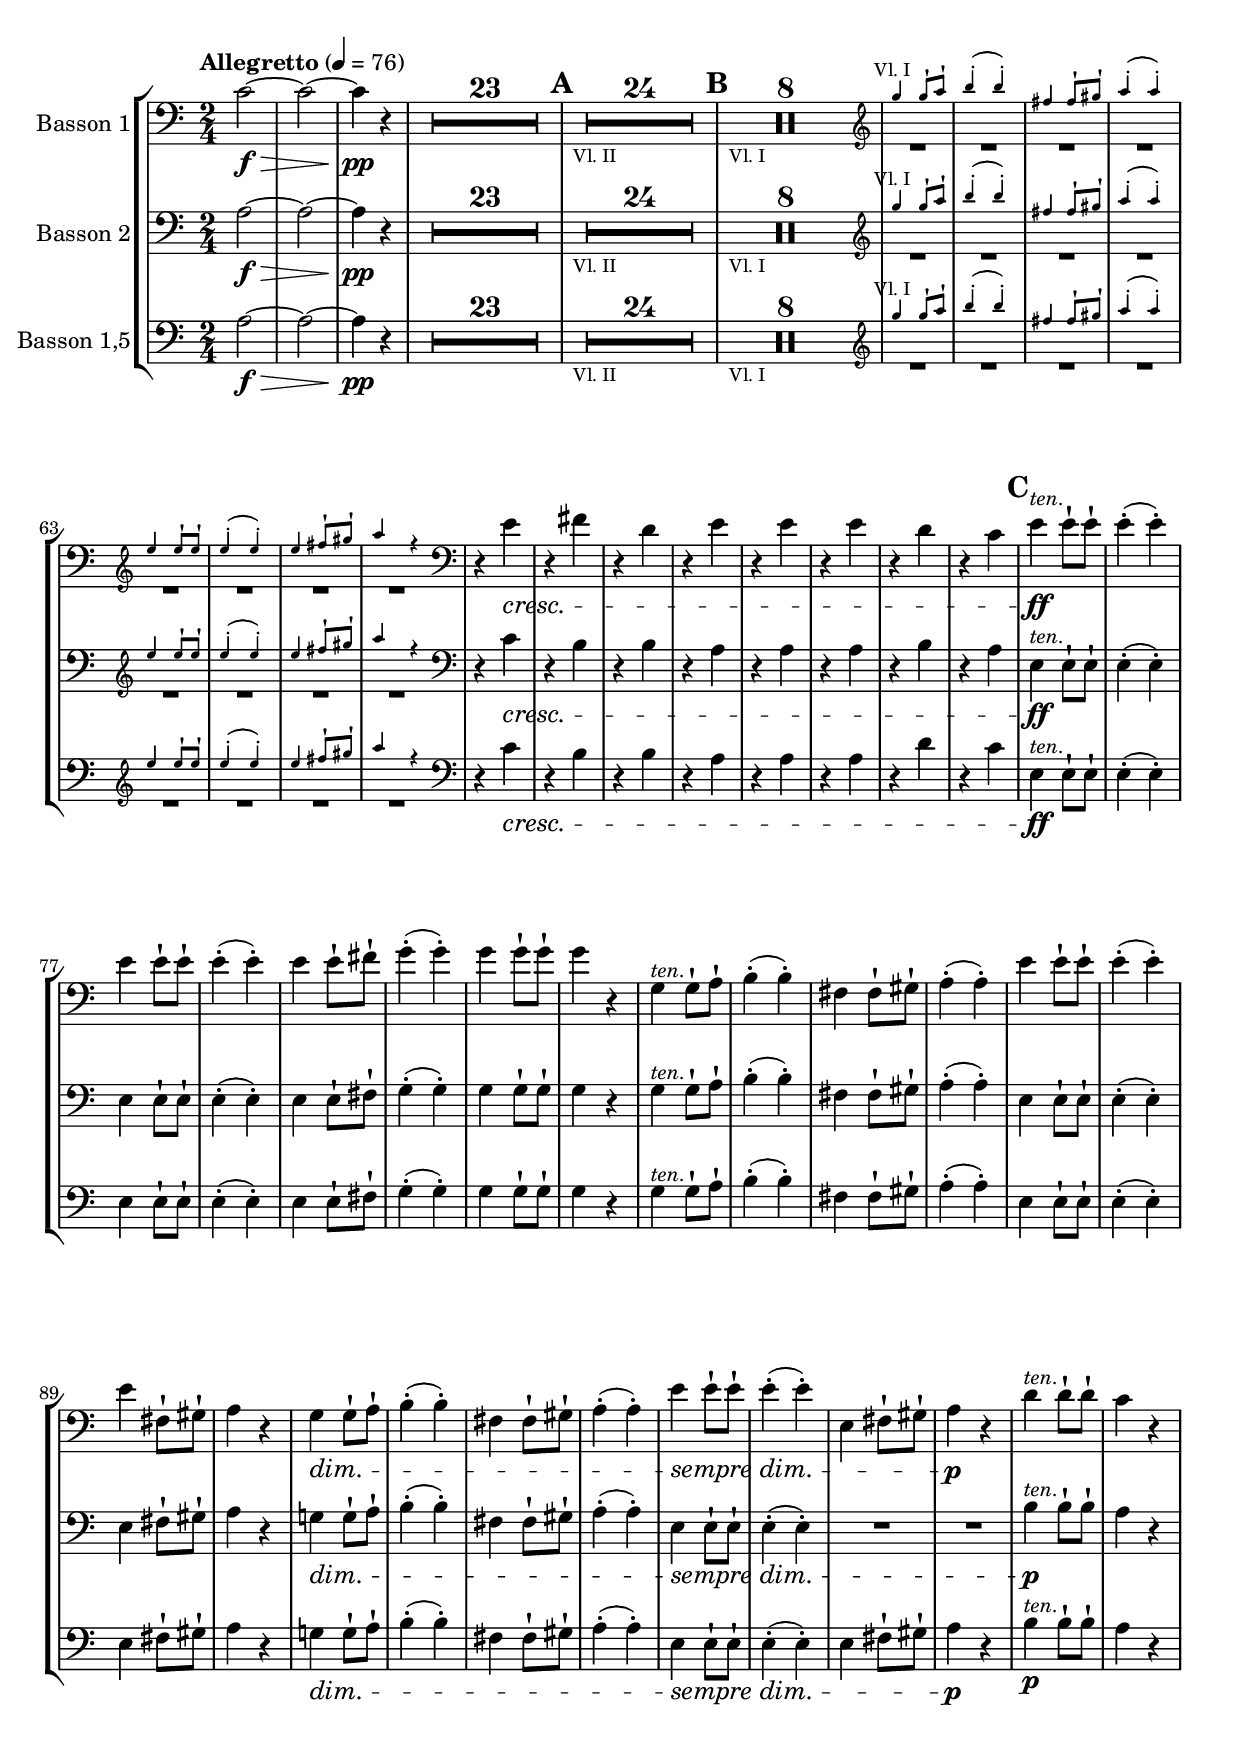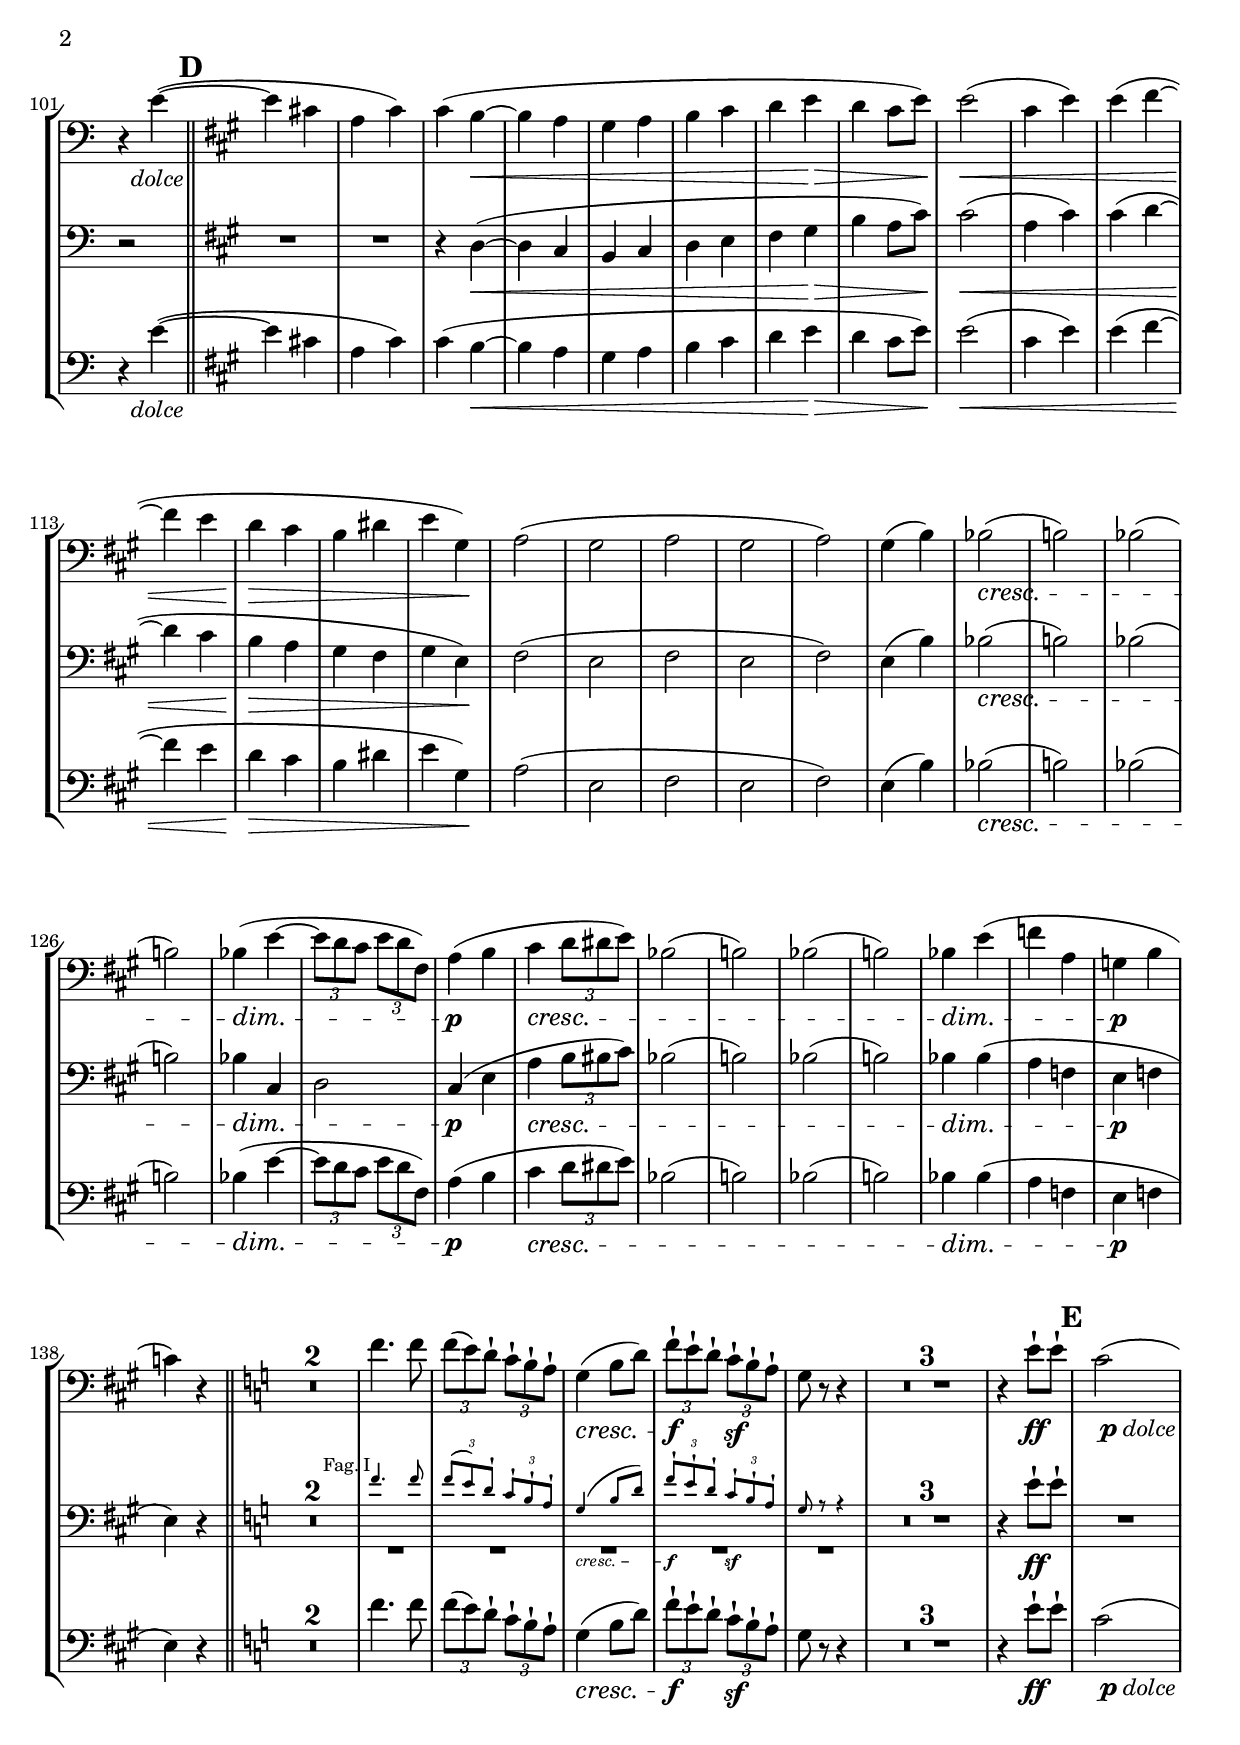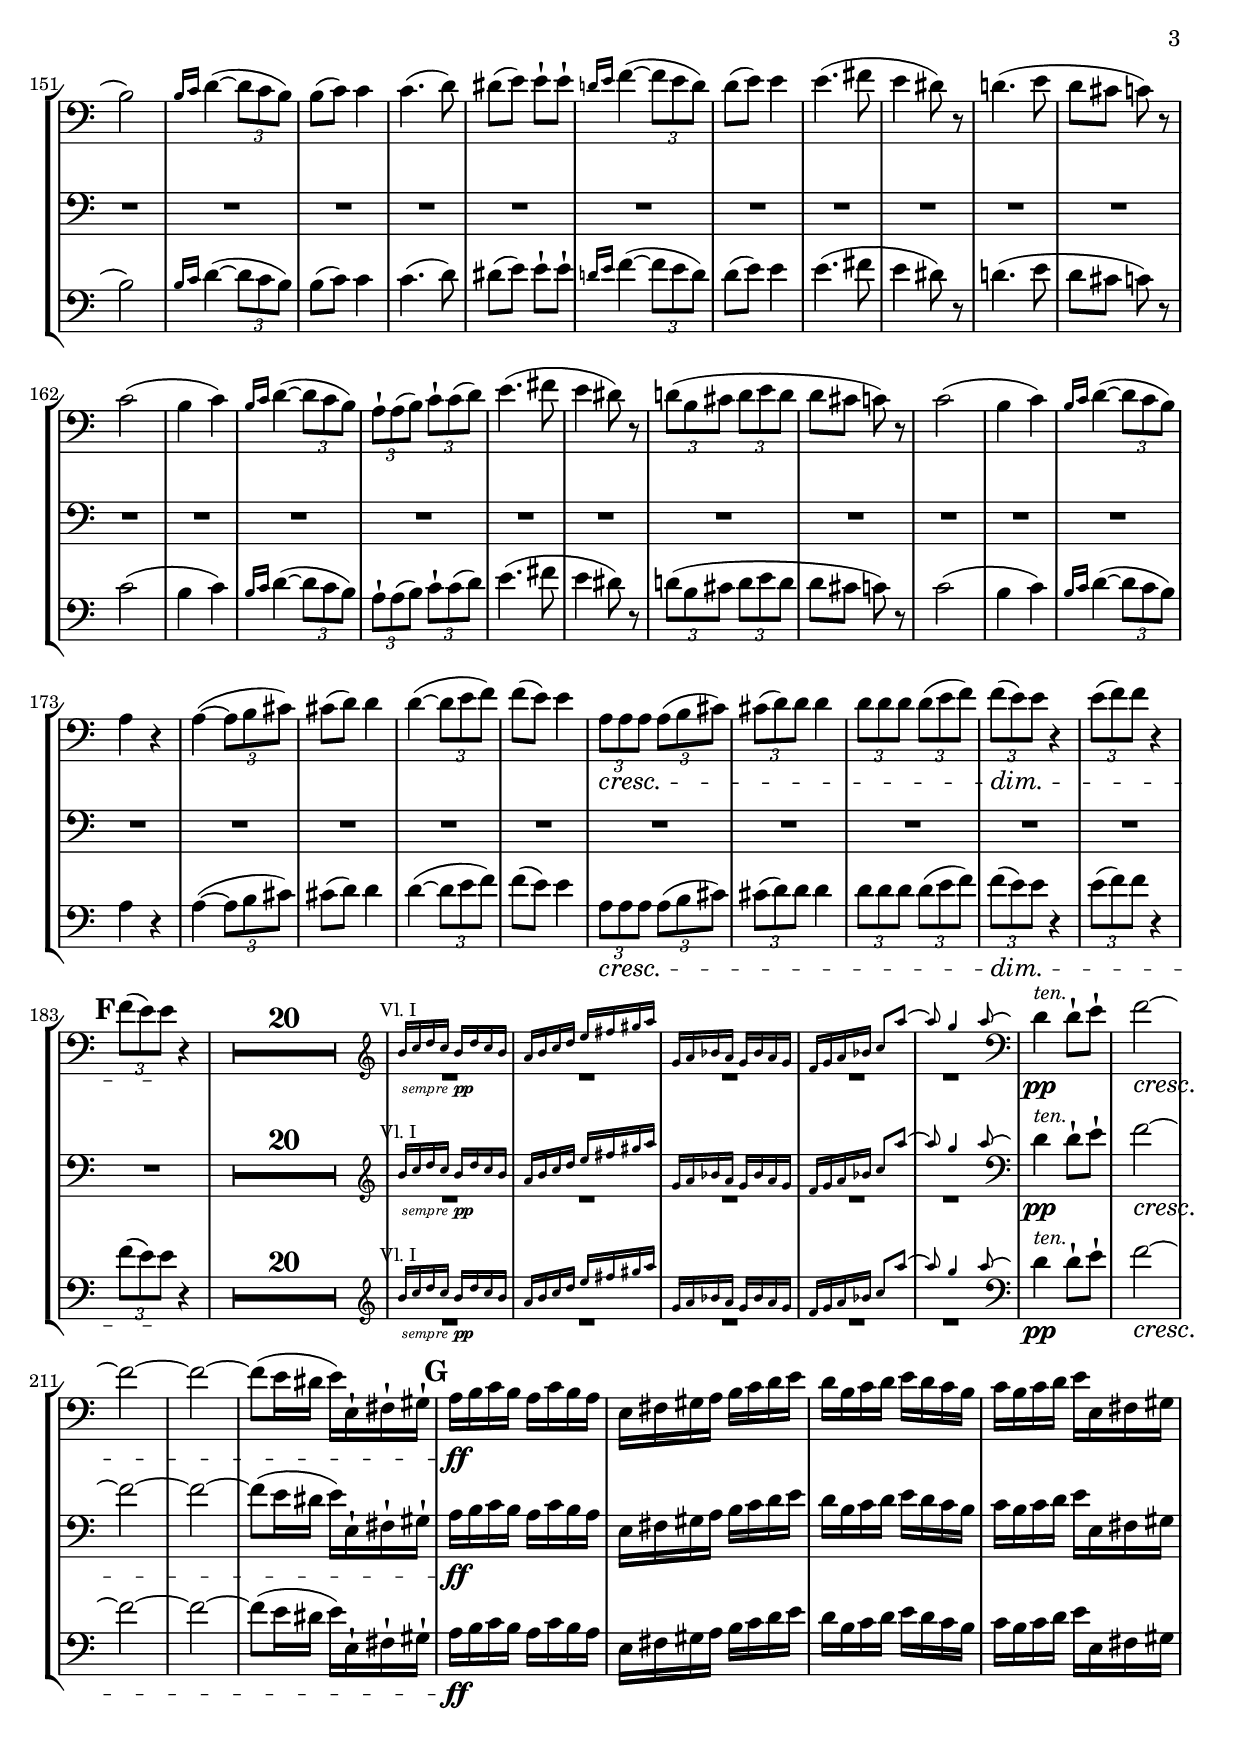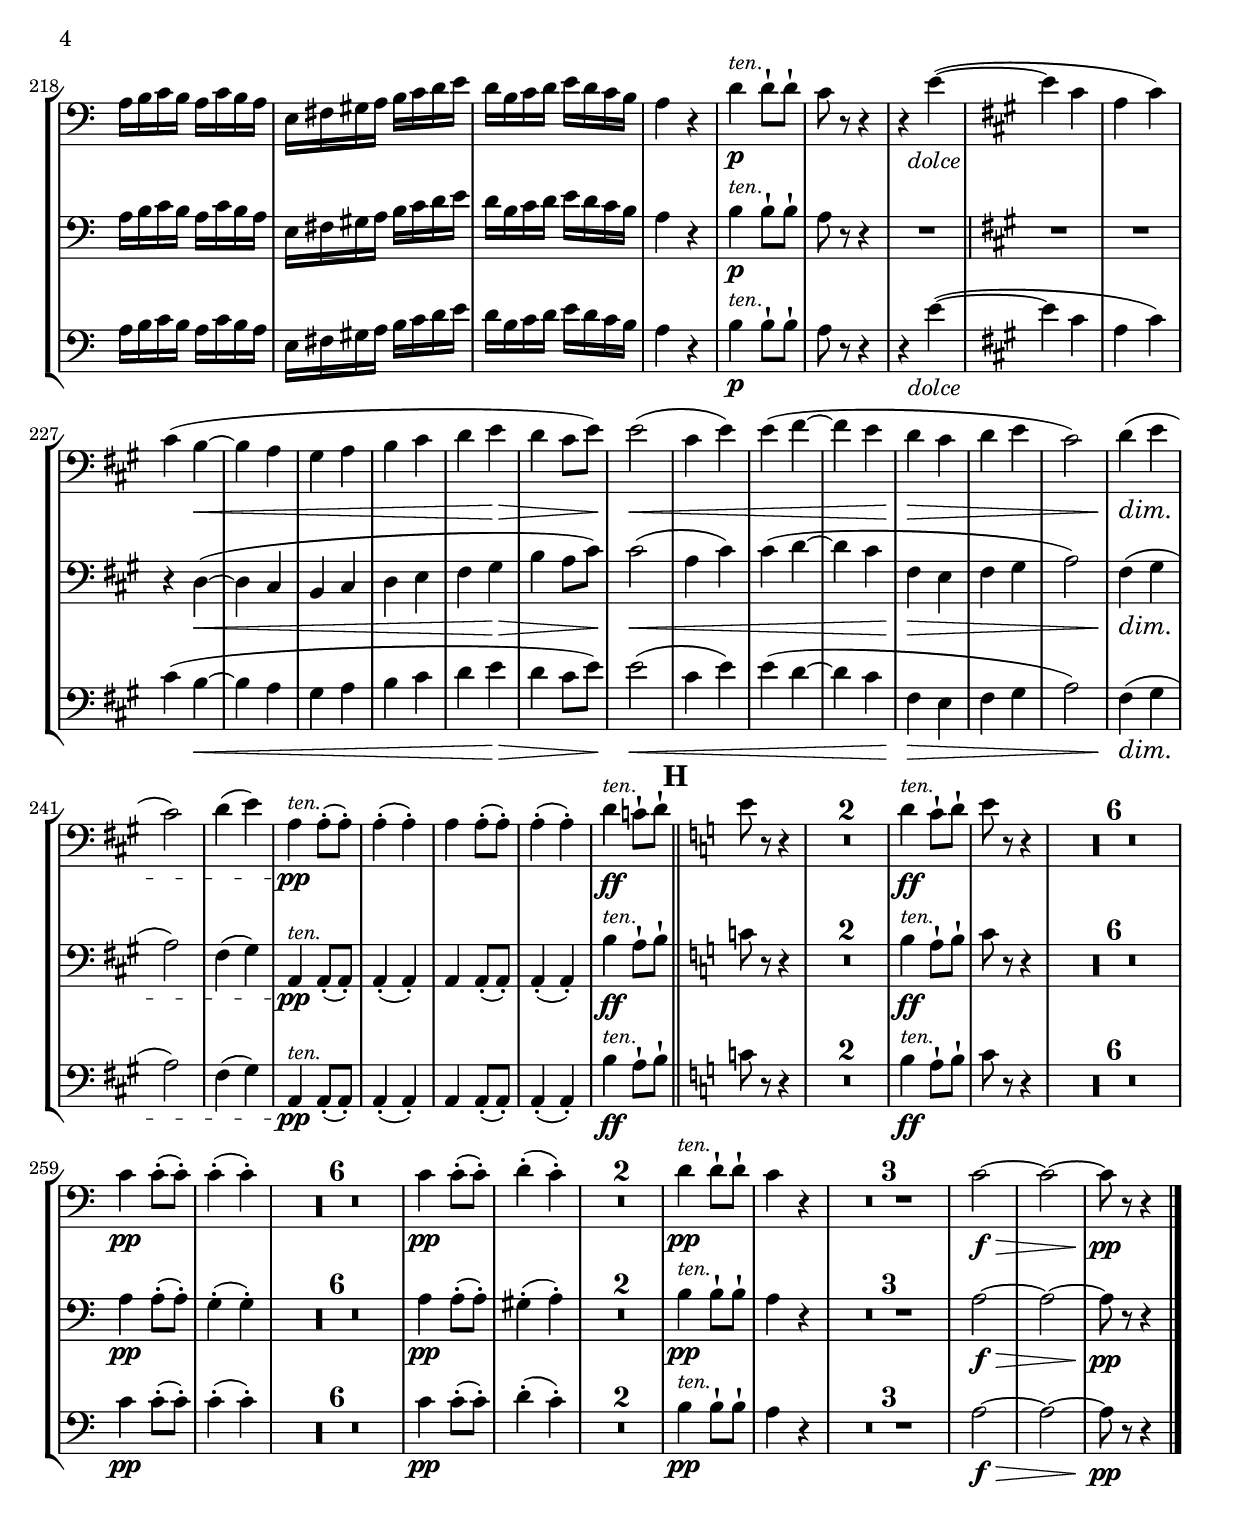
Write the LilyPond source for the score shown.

\version "2.24.4"

\include "../../definitions.ly"
\version "2.24.4"

\include "../../definitions.ly"
\version "2.24.4"

\include "../../definitions.ly"

\addQuote "M2Vl1" {
	\relative c''' {
		R2*3 |
		R2*23 |
		R2*24 |
		R2*8 |
		g4 g8-! a8-! |
		b4(-. b4-.) |
		fis4 fis8-! gis-! |
		a4(-. a4-.) |
		e4 e8-! e8-! |
		e4(-. e4-.) |
		e4 fis8-! gis8-! |
		a4 r4 |
		R2*137 |
		b,16 \semprepp c d c b d c b |
		a b c d e fis gis a |
		g, a bes a g bes a g |
		f g a bes c8 a'8~ |
		a8 g4 \tweak control-points #'((4.2 . 3.5) (5 . 4) (5.5 . 4) (6 . 3.5)) ( <> ) a8  |
	}
}


voicebeethovenHxmouvementCxbassonBxmd = \absolute {
	\include "../../parametres.ly"
	\clef bass \time 2/4 \key a \minor \tempo "Allegretto" 4=76
	c'2~ \f\> |
	c'2~ |
	c'4\pp r4 |
	R2*23 |
	\mark\default
	<>_\markup{\center-align \tiny "Vl. II"} R2*24 |
	\mark\default
	<>_\markup{\center-align \tiny "Vl. I"} R2*8 |
	\cueDuringWithClef #"M2Vl1" #UP "treble" {<>^\markup {\center-align \tiny "Vl. I"} R2*8} |
	r4 e'4 \cresc |
	r4 fis'4 |
	r4 d'4 |
	r4 e'4 |
	r4 e'4 |
	r4 e'4 |
	r4 d'4 |
	r4 c'4 |
	\mark\default
	e'4\tenutotext \ff e'8-! e'8-! |
	e'4-.( e'4-.) |
	e'4 e'8-! e'8-! |
	e'4-.( e'4-.) |
	e'4 e'8-! fis'8-! |
	g'4-.( g'4-.) |
	g'4 g'8-! g'8-! |
	g'4 r4 |
	g4\tenutotext g8-! a8-! |
	b4-.( b4-.) |
	fis4 fis8-! gis8-! |
	a4-.( a4-.) |
	e'4 e'8-! e'8-! |
	e'4-.( e'4-.) |
	e'4 fis8-! gis8-! |
	a4 r4 |
	g4 \dim g8-! a8-! |
	b4-.( b4-.) |
	fis4 fis8-! gis8-! |
	a4-.( a4-.) |
	e'4 \sempredim e'8-! e'8-! |
	e'4-.( e'4-.) |
	e4 fis8-! gis8-! |
	a4 \p r4 |
	d'4\tenutotext d'8-! d'8-! |
	c'4 r4 |
	r4 e'4(~ \dolce \section |
	\mark\default \barNumberCheck 102
	\key a \major e'4 cis'!4 |
	a4 cis'4) |
	cis'4( b4~ \< |
	b4 a4 |
	gis4 a4 |
	b4 cis'4 |
	d'4 e'4 \> |
	d'4 cis'8 e'8) |
	e'2( \< |
	cis'4 e'4) |
	e'4( fis'4~ |
	fis'4 e'4 |
	d'4 \> cis'4 |
	b4 dis'4 |
	e'4 gis4) \! |
	a2( |
	gis2 |
	a2 |
	gis2 |
	a2) |
	gis4( b4) |
	bes2( \cresc |
	b2) |
	bes2( |
	b2) |
	bes4( \dim e'4~ |
	\tuplet 3/2 {e'8 d'8 cis'8} \tuplet 3/2 {e'8 d'8 fis8}) |
	a4( \p b4 |
	cis'4 \cresc \tuplet 3/2 {d'8 dis'8 e'8}) |
	bes2( |
	b2) |
	bes2( |
	b2) |
	bes4 \dim e'4( |
	f'4 a4 |
	g4 \p b4 |
	c'4) r4 \section |
	\key a \minor
	R2*2 |
	f'4. f'8 |
	\tuplet 3/2 {f'8( e'8) d'8-!} \tuplet 3/2 {c'8-! b8-! a8-!} |
	g4( \cresc b8 d'8) |
	\tuplet 3/2 {f'8-! \f e'8-! d'8-!} \tuplet 3/2 {c'8-! \sf b8-! a8-!} |
	g8 r8 r4 |
	R2*3 |
	r4 e'8-! \ff e'8-! |
	\mark\default \barNumberCheck 150
	c'2( \pdolce |
	b2) |
	\grace{b16 c'16} d'4(~ \tuplet 3/2 {d'8 c'8 b8}) |
	b8( c'8) c'4 |
	c'4.( d'8) |
	dis'8( e'8) e'8-! e'8-! |
	\grace{d'16 e'16} f'4(~ \tuplet 3/2 {f'8 e'8 d'8}) |
	d'8( e'8) e'4 |
	e'4.( fis'8 |
	e'4 dis'8) r8 |
	d'4.( e'8 |
	d'8 cis'8 c'8) r8 |
	c'2( |
	b4 c'4) |
	\grace{b16 c'} d'4(~ \tuplet 3/2 {d'8 c'8 b8}) |
	\tuplet 3/2 {a8-! a8( b8)} \tuplet 3/2 {c'8-! c'8( d'8)} |
	e'4.( fis'8 |
	e'4 dis'8) r8 |
	% TODO: clarifier ce que Christophe veut
	\tuplet 3/2 {d'8( b8 cis'8} \tuplet 3/2 {d'8 e'8 d'8} |
	d'8 cis'8 c'8) r8 |
	c'2( |
	b4 c'4) |
	\grace{b16 c'} d'4(~ \tuplet 3/2 {d'8 c'8 b8}) |
	a4 r4 |
	a4(~ \tuplet 3/2 {a8 b8 cis'8}) |
	cis'8( d'8) d'4 |
	d'4(~ \tuplet 3/2 {d'8 e'8 f'8}) |
	f'8( e'8) e'4 |
	\tuplet 3/2 {a8 \cresc a8 a8} \tuplet 3/2 {a8( b8 cis'8)} |
	\tuplet 3/2 {cis'8( d'8) d'8} d'4 |
	\tuplet 3/2 {d'8 d'8 d'8} \tuplet 3/2 {d'8( e'8 f'8)} |
	\tuplet 3/2 {f'8( \dim e'8 ) e'8} r4 |
	\tuplet 3/2 {e'8( f'8) f'8} r4 |
	\mark\default \barNumberCheck 183
	\tuplet 3/2 {f'8( e'8) e'8 \!} r4 |
	R2*20 |
	\cueDuringWithClef #"M2Vl1" #UP "treble" {<>^\markup {\center-align \tiny "Vl. I"} R2*5} |
	d'4\tenutotext \pp d'8-! e'8-! |
	f'2~ \cresc |
	f'2~ |
	f'2~ |
	f'8( e'16 dis'16 e'16) e16-! fis16-! gis16-! |
	\mark\default \barNumberCheck 214
	a16 \ff b16 c'16 b16 a16 c'16 b16 a16 |
	e16 fis16 gis16 a16 b16 c'16 d'16 e'16 |
	d'16 b16 c'16 d'16 e'16 d'16 c'16 b16 |
	c'16 b16 c'16 d'16 e'16 e16 fis16 gis16 |
	a16 b16 c'16 b16 a16 c'16 b16 a16 |
	e16 fis16 gis16 a16 b16 c'16 d'16 e'16 |
	d'16 b16 c'16 d'16 e'16 d'16 c'16 b16 |
	a4 r4 |
	d'4\tenutotext \p d'8-! d'8-! |
	c'8 r8 r4 |
	r4 e'4(~ \dolce |
	\key a \major
	e'4 cis'4 |
	a4 cis'4 ) |
	cis'4( b4~ \< |
	b4 a4 |
	gis4 a4 |
	b4 cis'4 |
	d'4 e'4 \> |
	d'4 cis'8 e'8) |
	e'2( \< |
	cis'4 e'4) |
	e'4( fis'4~ |
	fis'4 e'4 |
	d'4 \> cis'4 |
	d'4 e'4 |
	cis'2) |
	d'4( \dim e'4 |
	cis'2) |
	d'4( e'4) |
	a4\tenutotext \pp a8-.( a8-.) |
	a4-.( a4-.) |
	a4 a8-.( a8-.) |
	a4-.( a4-.) |
	d'4\tenutotext \ff c'8-! d'8-! \section |
	\mark\default \barNumberCheck 248
	\key a \minor e'8 r8 r4 |
	R2*2 |
	d'4\tenutotext \ff c'8-! d'8-! |
	e'8 r8 r4 |
	R2*6 |
	c'4 \pp c'8-.( c'8-.) |
	c'4-.( c'4-.) |
	R2*6 |
	c'4 \pp c'8-.( c'8-.) |
	d'4-.( c'4-.) |
	R2*2 |
	d'4\tenutotext \pp d'8-! d'8-! |
	c'4 r4 |
	R2*3 |
	c'2~ \f\> |
	c'2~ |
	c'8 \pp r8 r4 \fine |
}

\version "2.24.4"

\include "../../definitions.ly"
\version "2.24.4"

\include "../../definitions.ly"

\addQuote "M2Vl1" {
	\relative c''' {
		R2*3 |
		R2*23 |
		R2*24 |
		R2*8 |
		g4 g8-! a8-! |
		b4(-. b4-.) |
		fis4 fis8-! gis-! |
		a4(-. a4-.) |
		e4 e8-! e8-! |
		e4(-. e4-.) |
		e4 fis8-! gis8-! |
		a4 r4 |
		R2*137 |
		b,16 \semprepp c d c b d c b |
		a b c d e fis gis a |
		g, a bes a g bes a g |
		f g a bes c8 a'8~ |
		a8 g4 \tweak control-points #'((4.2 . 3.5) (5 . 4) (5.5 . 4) (6 . 3.5)) ( <> ) a8  |
	}
}

\version "2.24.4"

\include "../../definitions.ly"
\version "2.24.4"

\include "../../definitions.ly"

\addQuote "M2Vl1" {
	\relative c''' {
		R2*3 |
		R2*23 |
		R2*24 |
		R2*8 |
		g4 g8-! a8-! |
		b4(-. b4-.) |
		fis4 fis8-! gis-! |
		a4(-. a4-.) |
		e4 e8-! e8-! |
		e4(-. e4-.) |
		e4 fis8-! gis8-! |
		a4 r4 |
		R2*137 |
		b,16 \semprepp c d c b d c b |
		a b c d e fis gis a |
		g, a bes a g bes a g |
		f g a bes c8 a'8~ |
		a8 g4 \tweak control-points #'((4.2 . 3.5) (5 . 4) (5.5 . 4) (6 . 3.5)) ( <> ) a8  |
	}
}


voicebeethovenHxmouvementCxbassonBxmd = \absolute {
	\include "../../parametres.ly"
	\clef bass \time 2/4 \key a \minor \tempo "Allegretto" 4=76
	c'2~ \f\> |
	c'2~ |
	c'4\pp r4 |
	R2*23 |
	\mark\default
	<>_\markup{\center-align \tiny "Vl. II"} R2*24 |
	\mark\default
	<>_\markup{\center-align \tiny "Vl. I"} R2*8 |
	\cueDuringWithClef #"M2Vl1" #UP "treble" {<>^\markup {\center-align \tiny "Vl. I"} R2*8} |
	r4 e'4 \cresc |
	r4 fis'4 |
	r4 d'4 |
	r4 e'4 |
	r4 e'4 |
	r4 e'4 |
	r4 d'4 |
	r4 c'4 |
	\mark\default
	e'4\tenutotext \ff e'8-! e'8-! |
	e'4-.( e'4-.) |
	e'4 e'8-! e'8-! |
	e'4-.( e'4-.) |
	e'4 e'8-! fis'8-! |
	g'4-.( g'4-.) |
	g'4 g'8-! g'8-! |
	g'4 r4 |
	g4\tenutotext g8-! a8-! |
	b4-.( b4-.) |
	fis4 fis8-! gis8-! |
	a4-.( a4-.) |
	e'4 e'8-! e'8-! |
	e'4-.( e'4-.) |
	e'4 fis8-! gis8-! |
	a4 r4 |
	g4 \dim g8-! a8-! |
	b4-.( b4-.) |
	fis4 fis8-! gis8-! |
	a4-.( a4-.) |
	e'4 \sempredim e'8-! e'8-! |
	e'4-.( e'4-.) |
	e4 fis8-! gis8-! |
	a4 \p r4 |
	d'4\tenutotext d'8-! d'8-! |
	c'4 r4 |
	r4 e'4(~ \dolce \section |
	\mark\default \barNumberCheck 102
	\key a \major e'4 cis'!4 |
	a4 cis'4) |
	cis'4( b4~ \< |
	b4 a4 |
	gis4 a4 |
	b4 cis'4 |
	d'4 e'4 \> |
	d'4 cis'8 e'8) |
	e'2( \< |
	cis'4 e'4) |
	e'4( fis'4~ |
	fis'4 e'4 |
	d'4 \> cis'4 |
	b4 dis'4 |
	e'4 gis4) \! |
	a2( |
	gis2 |
	a2 |
	gis2 |
	a2) |
	gis4( b4) |
	bes2( \cresc |
	b2) |
	bes2( |
	b2) |
	bes4( \dim e'4~ |
	\tuplet 3/2 {e'8 d'8 cis'8} \tuplet 3/2 {e'8 d'8 fis8}) |
	a4( \p b4 |
	cis'4 \cresc \tuplet 3/2 {d'8 dis'8 e'8}) |
	bes2( |
	b2) |
	bes2( |
	b2) |
	bes4 \dim e'4( |
	f'4 a4 |
	g4 \p b4 |
	c'4) r4 \section |
	\key a \minor
	R2*2 |
	f'4. f'8 |
	\tuplet 3/2 {f'8( e'8) d'8-!} \tuplet 3/2 {c'8-! b8-! a8-!} |
	g4( \cresc b8 d'8) |
	\tuplet 3/2 {f'8-! \f e'8-! d'8-!} \tuplet 3/2 {c'8-! \sf b8-! a8-!} |
	g8 r8 r4 |
	R2*3 |
	r4 e'8-! \ff e'8-! |
	\mark\default \barNumberCheck 150
	c'2( \pdolce |
	b2) |
	\grace{b16 c'16} d'4(~ \tuplet 3/2 {d'8 c'8 b8}) |
	b8( c'8) c'4 |
	c'4.( d'8) |
	dis'8( e'8) e'8-! e'8-! |
	\grace{d'16 e'16} f'4(~ \tuplet 3/2 {f'8 e'8 d'8}) |
	d'8( e'8) e'4 |
	e'4.( fis'8 |
	e'4 dis'8) r8 |
	d'4.( e'8 |
	d'8 cis'8 c'8) r8 |
	c'2( |
	b4 c'4) |
	\grace{b16 c'} d'4(~ \tuplet 3/2 {d'8 c'8 b8}) |
	\tuplet 3/2 {a8-! a8( b8)} \tuplet 3/2 {c'8-! c'8( d'8)} |
	e'4.( fis'8 |
	e'4 dis'8) r8 |
	% TODO: clarifier ce que Christophe veut
	\tuplet 3/2 {d'8( b8 cis'8} \tuplet 3/2 {d'8 e'8 d'8} |
	d'8 cis'8 c'8) r8 |
	c'2( |
	b4 c'4) |
	\grace{b16 c'} d'4(~ \tuplet 3/2 {d'8 c'8 b8}) |
	a4 r4 |
	a4(~ \tuplet 3/2 {a8 b8 cis'8}) |
	cis'8( d'8) d'4 |
	d'4(~ \tuplet 3/2 {d'8 e'8 f'8}) |
	f'8( e'8) e'4 |
	\tuplet 3/2 {a8 \cresc a8 a8} \tuplet 3/2 {a8( b8 cis'8)} |
	\tuplet 3/2 {cis'8( d'8) d'8} d'4 |
	\tuplet 3/2 {d'8 d'8 d'8} \tuplet 3/2 {d'8( e'8 f'8)} |
	\tuplet 3/2 {f'8( \dim e'8 ) e'8} r4 |
	\tuplet 3/2 {e'8( f'8) f'8} r4 |
	\mark\default \barNumberCheck 183
	\tuplet 3/2 {f'8( e'8) e'8 \!} r4 |
	R2*20 |
	\cueDuringWithClef #"M2Vl1" #UP "treble" {<>^\markup {\center-align \tiny "Vl. I"} R2*5} |
	d'4\tenutotext \pp d'8-! e'8-! |
	f'2~ \cresc |
	f'2~ |
	f'2~ |
	f'8( e'16 dis'16 e'16) e16-! fis16-! gis16-! |
	\mark\default \barNumberCheck 214
	a16 \ff b16 c'16 b16 a16 c'16 b16 a16 |
	e16 fis16 gis16 a16 b16 c'16 d'16 e'16 |
	d'16 b16 c'16 d'16 e'16 d'16 c'16 b16 |
	c'16 b16 c'16 d'16 e'16 e16 fis16 gis16 |
	a16 b16 c'16 b16 a16 c'16 b16 a16 |
	e16 fis16 gis16 a16 b16 c'16 d'16 e'16 |
	d'16 b16 c'16 d'16 e'16 d'16 c'16 b16 |
	a4 r4 |
	d'4\tenutotext \p d'8-! d'8-! |
	c'8 r8 r4 |
	r4 e'4(~ \dolce |
	\key a \major
	e'4 cis'4 |
	a4 cis'4 ) |
	cis'4( b4~ \< |
	b4 a4 |
	gis4 a4 |
	b4 cis'4 |
	d'4 e'4 \> |
	d'4 cis'8 e'8) |
	e'2( \< |
	cis'4 e'4) |
	e'4( fis'4~ |
	fis'4 e'4 |
	d'4 \> cis'4 |
	d'4 e'4 |
	cis'2) |
	d'4( \dim e'4 |
	cis'2) |
	d'4( e'4) |
	a4\tenutotext \pp a8-.( a8-.) |
	a4-.( a4-.) |
	a4 a8-.( a8-.) |
	a4-.( a4-.) |
	d'4\tenutotext \ff c'8-! d'8-! \section |
	\mark\default \barNumberCheck 248
	\key a \minor e'8 r8 r4 |
	R2*2 |
	d'4\tenutotext \ff c'8-! d'8-! |
	e'8 r8 r4 |
	R2*6 |
	c'4 \pp c'8-.( c'8-.) |
	c'4-.( c'4-.) |
	R2*6 |
	c'4 \pp c'8-.( c'8-.) |
	d'4-.( c'4-.) |
	R2*2 |
	d'4\tenutotext \pp d'8-! d'8-! |
	c'4 r4 |
	R2*3 |
	c'2~ \f\> |
	c'2~ |
	c'8 \pp r8 r4 \fine |
}


\addQuote "M2Basson1" {\voicebeethovenHxmouvementCxbassonBxmd}

voicebeethovenHxmouvementCxbassonCxmd = \absolute {
	\include "../../parametres.ly"
	\clef bass \time 2/4 \key a \minor \tempo "Allegretto" 4=76
	a2~ \f\> |
	a2~ |
	a4 \pp r4 |
	R2*23 |
	\mark\default
	<>_\markup{\center-align \tiny "Vl. II"} R2*24 |
	\mark\default
	<>_\markup{\center-align \tiny "Vl. I"} R2*8 |
	\cueDuringWithClef #"M2Vl1" #UP "treble" {<>^\markup {\center-align \tiny "Vl. I"} R2*8} |
	r4 c'4 \cresc |
	r4 b4 |
	r4 b4 |
	r4 a4 |
	r4 a4 |
	r4 a4 |
	r4 b4 |
	r4 a4 |
	\mark\default \barNumberCheck 75
	e4\tenutotext \ff e8-! e8-! |
	e4-.( e4-.) |
	e4 e8-! e8-! |
	e4-.( e4-.) |
	e4 e8-! fis8-! |
	g4-.( g4-.) |
	g4 g8-! g8-! |
	g4 r4 |
	g4\tenutotext g8-! a8-! |
	b4-.( b4-.) |
	fis4 fis8-! gis8-! |
	a4-.( a4-.) |
	e4 e8-! e8-! |
	e4-.( e4-.) |
	e4 fis8-! gis8-! |
	a4 r4 |
	g!4 \dim g8-! a8-! |
	b4-.( b4-.) |
	fis4 fis8-! gis8-! |
	a4-.( a4-.) |
	e4 \sempredim e8-! e8-! |
	e4-.( e4-.) |
	R2*2 |
	b4\tenutotext \p b8-! b8-! |
	a4 r4 |
	r2 \section |
	\mark\default \barNumberCheck 102
	\key a \major
	R2*2 |
	r4 d4(~ \< |
	d4 cis4 |
	b,4 cis4 |
	d4 e4 |
	fis4 gis4 \> |
	b4 a8 cis'8) |
	cis'2( \< |
	a4 cis'4) |
	cis'4( d'4~ |
	d'4 cis'4 |
	b4 \> a4 |
	gis4 fis4 |
	gis4 e4) \! |
	fis2( |
	e2 |
	fis2 |
	e2 |
	fis2) |
	e4( b4) |
	bes2( \cresc |
	b2) |
	bes2( |
	b2) |
	bes4 \dim cis4 |
	d2 |
	cis4( \p e4 |
	a4 \cresc \tuplet 3/2 {b8 bis8 cis'8}) |
	bes2( |
	b2) |
	bes2( |
	b2) |
	bes4 \dim bes4( |
	a4 f4 |
	e4 \p f4 |
	e4) r4 \section |
	\key a \minor
	R2*2
	\cueDuring #"M2Basson1" #UP {<>^\markup {\right-align \tiny "Fag. I"} R2*5} |
	R2*3 |
	r4 e'8-! \ff e'8-! |
	\mark\default \barNumberCheck 150
	R2*33 |
	\mark\default
	R2*21 |
	\cueDuringWithClef #"M2Vl1" #UP "treble" {<>^\markup {\center-align \tiny "Vl. I"} R2*5} |
	d'4\tenutotext \pp d'8-! e'8-! |
	f'2~ \cresc |
	f'2~ |
	f'2~ |
	f'8( e'16 dis'16 e'16) e16-! fis16-! gis16-! |
	\mark\default \barNumberCheck 214
	a16 \ff b16 c'16 b16 a16 c'16 b16 a16 |
	e16 fis16 gis16 a16 b16 c'16 d'16 e'16 |
	d'16 b16 c'16 d'16 e'16 d'16 c'16 b16 |
	c'16 b16 c'16 d'16 e'16 e16 fis16 gis16 |
	a16 b16 c'16 b16 a16 c'16 b16 a16 |
	e16 fis16 gis16 a16 b16 c'16 d'16 e'16 |
	d'16 b16 c'16 d'16 e'16 d'16 c'16 b16 |
	a4 r4 |
	b4\tenutotext \p b8-! b8-! |
	a8 r8 r4 |
	R2 \section |
	\key a \major
	R2*2 |
	r4 d4(~ \< |
	d4 cis4 |
	b,4 cis4 |
	d4 e4 |
	fis4 gis4 \> |
	b4 a8 cis'8) |
	cis'2( \< |
	a4 cis'4) |
	cis'4( d'4~ |
	d'4 cis'4 |
	fis4 \> e4 |
	fis4 gis4 |
	a2) |
	fis4( \dim gis4 |
	a2) |
	fis4( gis4) |
	a,4\tenutotext \pp a,8-.( a,8-.) |
	a,4-.( a,4-.) |
	a,4 a,8-.( a,8-.) |
	a,4-.( a,4-.) |
	b4\tenutotext \ff a8-! b8-! \section |
	\key a \minor c'!8 r8 r4 |
	R2*2 |
	b4\tenutotext \ff a8-! b8-! |
	c'8 r8 r4 |
	R2*6 |
	a4 \pp a8-.( a8-.) |
	g4-.( g4-.) |
	R2*6 |
	a4 \pp a8-.( a8-.) |
	gis4-.( a4-.) |
	R2*2 |
	b4\tenutotext \pp b8-! b8-! |
	a4 r4 |
	R2*3 |
	a2~ \f\> |
	a2~ |
	a8 \pp r8 r4 \fine |
}

\version "2.24.4"

\include "../../definitions.ly"
\version "2.24.4"

\include "../../definitions.ly"

\addQuote "M2Vl1" {
	\relative c''' {
		R2*3 |
		R2*23 |
		R2*24 |
		R2*8 |
		g4 g8-! a8-! |
		b4(-. b4-.) |
		fis4 fis8-! gis-! |
		a4(-. a4-.) |
		e4 e8-! e8-! |
		e4(-. e4-.) |
		e4 fis8-! gis8-! |
		a4 r4 |
		R2*137 |
		b,16 \semprepp c d c b d c b |
		a b c d e fis gis a |
		g, a bes a g bes a g |
		f g a bes c8 a'8~ |
		a8 g4 \tweak control-points #'((4.2 . 3.5) (5 . 4) (5.5 . 4) (6 . 3.5)) ( <> ) a8  |
	}
}

\version "2.24.4"

\include "../../definitions.ly"
\version "2.24.4"

\include "../../definitions.ly"

\addQuote "M2Vl1" {
	\relative c''' {
		R2*3 |
		R2*23 |
		R2*24 |
		R2*8 |
		g4 g8-! a8-! |
		b4(-. b4-.) |
		fis4 fis8-! gis-! |
		a4(-. a4-.) |
		e4 e8-! e8-! |
		e4(-. e4-.) |
		e4 fis8-! gis8-! |
		a4 r4 |
		R2*137 |
		b,16 \semprepp c d c b d c b |
		a b c d e fis gis a |
		g, a bes a g bes a g |
		f g a bes c8 a'8~ |
		a8 g4 \tweak control-points #'((4.2 . 3.5) (5 . 4) (5.5 . 4) (6 . 3.5)) ( <> ) a8  |
	}
}


voicebeethovenHxmouvementCxbassonBxmd = \absolute {
	\include "../../parametres.ly"
	\clef bass \time 2/4 \key a \minor \tempo "Allegretto" 4=76
	c'2~ \f\> |
	c'2~ |
	c'4\pp r4 |
	R2*23 |
	\mark\default
	<>_\markup{\center-align \tiny "Vl. II"} R2*24 |
	\mark\default
	<>_\markup{\center-align \tiny "Vl. I"} R2*8 |
	\cueDuringWithClef #"M2Vl1" #UP "treble" {<>^\markup {\center-align \tiny "Vl. I"} R2*8} |
	r4 e'4 \cresc |
	r4 fis'4 |
	r4 d'4 |
	r4 e'4 |
	r4 e'4 |
	r4 e'4 |
	r4 d'4 |
	r4 c'4 |
	\mark\default
	e'4\tenutotext \ff e'8-! e'8-! |
	e'4-.( e'4-.) |
	e'4 e'8-! e'8-! |
	e'4-.( e'4-.) |
	e'4 e'8-! fis'8-! |
	g'4-.( g'4-.) |
	g'4 g'8-! g'8-! |
	g'4 r4 |
	g4\tenutotext g8-! a8-! |
	b4-.( b4-.) |
	fis4 fis8-! gis8-! |
	a4-.( a4-.) |
	e'4 e'8-! e'8-! |
	e'4-.( e'4-.) |
	e'4 fis8-! gis8-! |
	a4 r4 |
	g4 \dim g8-! a8-! |
	b4-.( b4-.) |
	fis4 fis8-! gis8-! |
	a4-.( a4-.) |
	e'4 \sempredim e'8-! e'8-! |
	e'4-.( e'4-.) |
	e4 fis8-! gis8-! |
	a4 \p r4 |
	d'4\tenutotext d'8-! d'8-! |
	c'4 r4 |
	r4 e'4(~ \dolce \section |
	\mark\default \barNumberCheck 102
	\key a \major e'4 cis'!4 |
	a4 cis'4) |
	cis'4( b4~ \< |
	b4 a4 |
	gis4 a4 |
	b4 cis'4 |
	d'4 e'4 \> |
	d'4 cis'8 e'8) |
	e'2( \< |
	cis'4 e'4) |
	e'4( fis'4~ |
	fis'4 e'4 |
	d'4 \> cis'4 |
	b4 dis'4 |
	e'4 gis4) \! |
	a2( |
	gis2 |
	a2 |
	gis2 |
	a2) |
	gis4( b4) |
	bes2( \cresc |
	b2) |
	bes2( |
	b2) |
	bes4( \dim e'4~ |
	\tuplet 3/2 {e'8 d'8 cis'8} \tuplet 3/2 {e'8 d'8 fis8}) |
	a4( \p b4 |
	cis'4 \cresc \tuplet 3/2 {d'8 dis'8 e'8}) |
	bes2( |
	b2) |
	bes2( |
	b2) |
	bes4 \dim e'4( |
	f'4 a4 |
	g4 \p b4 |
	c'4) r4 \section |
	\key a \minor
	R2*2 |
	f'4. f'8 |
	\tuplet 3/2 {f'8( e'8) d'8-!} \tuplet 3/2 {c'8-! b8-! a8-!} |
	g4( \cresc b8 d'8) |
	\tuplet 3/2 {f'8-! \f e'8-! d'8-!} \tuplet 3/2 {c'8-! \sf b8-! a8-!} |
	g8 r8 r4 |
	R2*3 |
	r4 e'8-! \ff e'8-! |
	\mark\default \barNumberCheck 150
	c'2( \pdolce |
	b2) |
	\grace{b16 c'16} d'4(~ \tuplet 3/2 {d'8 c'8 b8}) |
	b8( c'8) c'4 |
	c'4.( d'8) |
	dis'8( e'8) e'8-! e'8-! |
	\grace{d'16 e'16} f'4(~ \tuplet 3/2 {f'8 e'8 d'8}) |
	d'8( e'8) e'4 |
	e'4.( fis'8 |
	e'4 dis'8) r8 |
	d'4.( e'8 |
	d'8 cis'8 c'8) r8 |
	c'2( |
	b4 c'4) |
	\grace{b16 c'} d'4(~ \tuplet 3/2 {d'8 c'8 b8}) |
	\tuplet 3/2 {a8-! a8( b8)} \tuplet 3/2 {c'8-! c'8( d'8)} |
	e'4.( fis'8 |
	e'4 dis'8) r8 |
	% TODO: clarifier ce que Christophe veut
	\tuplet 3/2 {d'8( b8 cis'8} \tuplet 3/2 {d'8 e'8 d'8} |
	d'8 cis'8 c'8) r8 |
	c'2( |
	b4 c'4) |
	\grace{b16 c'} d'4(~ \tuplet 3/2 {d'8 c'8 b8}) |
	a4 r4 |
	a4(~ \tuplet 3/2 {a8 b8 cis'8}) |
	cis'8( d'8) d'4 |
	d'4(~ \tuplet 3/2 {d'8 e'8 f'8}) |
	f'8( e'8) e'4 |
	\tuplet 3/2 {a8 \cresc a8 a8} \tuplet 3/2 {a8( b8 cis'8)} |
	\tuplet 3/2 {cis'8( d'8) d'8} d'4 |
	\tuplet 3/2 {d'8 d'8 d'8} \tuplet 3/2 {d'8( e'8 f'8)} |
	\tuplet 3/2 {f'8( \dim e'8 ) e'8} r4 |
	\tuplet 3/2 {e'8( f'8) f'8} r4 |
	\mark\default \barNumberCheck 183
	\tuplet 3/2 {f'8( e'8) e'8 \!} r4 |
	R2*20 |
	\cueDuringWithClef #"M2Vl1" #UP "treble" {<>^\markup {\center-align \tiny "Vl. I"} R2*5} |
	d'4\tenutotext \pp d'8-! e'8-! |
	f'2~ \cresc |
	f'2~ |
	f'2~ |
	f'8( e'16 dis'16 e'16) e16-! fis16-! gis16-! |
	\mark\default \barNumberCheck 214
	a16 \ff b16 c'16 b16 a16 c'16 b16 a16 |
	e16 fis16 gis16 a16 b16 c'16 d'16 e'16 |
	d'16 b16 c'16 d'16 e'16 d'16 c'16 b16 |
	c'16 b16 c'16 d'16 e'16 e16 fis16 gis16 |
	a16 b16 c'16 b16 a16 c'16 b16 a16 |
	e16 fis16 gis16 a16 b16 c'16 d'16 e'16 |
	d'16 b16 c'16 d'16 e'16 d'16 c'16 b16 |
	a4 r4 |
	d'4\tenutotext \p d'8-! d'8-! |
	c'8 r8 r4 |
	r4 e'4(~ \dolce |
	\key a \major
	e'4 cis'4 |
	a4 cis'4 ) |
	cis'4( b4~ \< |
	b4 a4 |
	gis4 a4 |
	b4 cis'4 |
	d'4 e'4 \> |
	d'4 cis'8 e'8) |
	e'2( \< |
	cis'4 e'4) |
	e'4( fis'4~ |
	fis'4 e'4 |
	d'4 \> cis'4 |
	d'4 e'4 |
	cis'2) |
	d'4( \dim e'4 |
	cis'2) |
	d'4( e'4) |
	a4\tenutotext \pp a8-.( a8-.) |
	a4-.( a4-.) |
	a4 a8-.( a8-.) |
	a4-.( a4-.) |
	d'4\tenutotext \ff c'8-! d'8-! \section |
	\mark\default \barNumberCheck 248
	\key a \minor e'8 r8 r4 |
	R2*2 |
	d'4\tenutotext \ff c'8-! d'8-! |
	e'8 r8 r4 |
	R2*6 |
	c'4 \pp c'8-.( c'8-.) |
	c'4-.( c'4-.) |
	R2*6 |
	c'4 \pp c'8-.( c'8-.) |
	d'4-.( c'4-.) |
	R2*2 |
	d'4\tenutotext \pp d'8-! d'8-! |
	c'4 r4 |
	R2*3 |
	c'2~ \f\> |
	c'2~ |
	c'8 \pp r8 r4 \fine |
}

\version "2.24.4"

\include "../../definitions.ly"
\version "2.24.4"

\include "../../definitions.ly"

\addQuote "M2Vl1" {
	\relative c''' {
		R2*3 |
		R2*23 |
		R2*24 |
		R2*8 |
		g4 g8-! a8-! |
		b4(-. b4-.) |
		fis4 fis8-! gis-! |
		a4(-. a4-.) |
		e4 e8-! e8-! |
		e4(-. e4-.) |
		e4 fis8-! gis8-! |
		a4 r4 |
		R2*137 |
		b,16 \semprepp c d c b d c b |
		a b c d e fis gis a |
		g, a bes a g bes a g |
		f g a bes c8 a'8~ |
		a8 g4 \tweak control-points #'((4.2 . 3.5) (5 . 4) (5.5 . 4) (6 . 3.5)) ( <> ) a8  |
	}
}

\version "2.24.4"

\include "../../definitions.ly"
\version "2.24.4"

\include "../../definitions.ly"

\addQuote "M2Vl1" {
	\relative c''' {
		R2*3 |
		R2*23 |
		R2*24 |
		R2*8 |
		g4 g8-! a8-! |
		b4(-. b4-.) |
		fis4 fis8-! gis-! |
		a4(-. a4-.) |
		e4 e8-! e8-! |
		e4(-. e4-.) |
		e4 fis8-! gis8-! |
		a4 r4 |
		R2*137 |
		b,16 \semprepp c d c b d c b |
		a b c d e fis gis a |
		g, a bes a g bes a g |
		f g a bes c8 a'8~ |
		a8 g4 \tweak control-points #'((4.2 . 3.5) (5 . 4) (5.5 . 4) (6 . 3.5)) ( <> ) a8  |
	}
}


voicebeethovenHxmouvementCxbassonBxmd = \absolute {
	\include "../../parametres.ly"
	\clef bass \time 2/4 \key a \minor \tempo "Allegretto" 4=76
	c'2~ \f\> |
	c'2~ |
	c'4\pp r4 |
	R2*23 |
	\mark\default
	<>_\markup{\center-align \tiny "Vl. II"} R2*24 |
	\mark\default
	<>_\markup{\center-align \tiny "Vl. I"} R2*8 |
	\cueDuringWithClef #"M2Vl1" #UP "treble" {<>^\markup {\center-align \tiny "Vl. I"} R2*8} |
	r4 e'4 \cresc |
	r4 fis'4 |
	r4 d'4 |
	r4 e'4 |
	r4 e'4 |
	r4 e'4 |
	r4 d'4 |
	r4 c'4 |
	\mark\default
	e'4\tenutotext \ff e'8-! e'8-! |
	e'4-.( e'4-.) |
	e'4 e'8-! e'8-! |
	e'4-.( e'4-.) |
	e'4 e'8-! fis'8-! |
	g'4-.( g'4-.) |
	g'4 g'8-! g'8-! |
	g'4 r4 |
	g4\tenutotext g8-! a8-! |
	b4-.( b4-.) |
	fis4 fis8-! gis8-! |
	a4-.( a4-.) |
	e'4 e'8-! e'8-! |
	e'4-.( e'4-.) |
	e'4 fis8-! gis8-! |
	a4 r4 |
	g4 \dim g8-! a8-! |
	b4-.( b4-.) |
	fis4 fis8-! gis8-! |
	a4-.( a4-.) |
	e'4 \sempredim e'8-! e'8-! |
	e'4-.( e'4-.) |
	e4 fis8-! gis8-! |
	a4 \p r4 |
	d'4\tenutotext d'8-! d'8-! |
	c'4 r4 |
	r4 e'4(~ \dolce \section |
	\mark\default \barNumberCheck 102
	\key a \major e'4 cis'!4 |
	a4 cis'4) |
	cis'4( b4~ \< |
	b4 a4 |
	gis4 a4 |
	b4 cis'4 |
	d'4 e'4 \> |
	d'4 cis'8 e'8) |
	e'2( \< |
	cis'4 e'4) |
	e'4( fis'4~ |
	fis'4 e'4 |
	d'4 \> cis'4 |
	b4 dis'4 |
	e'4 gis4) \! |
	a2( |
	gis2 |
	a2 |
	gis2 |
	a2) |
	gis4( b4) |
	bes2( \cresc |
	b2) |
	bes2( |
	b2) |
	bes4( \dim e'4~ |
	\tuplet 3/2 {e'8 d'8 cis'8} \tuplet 3/2 {e'8 d'8 fis8}) |
	a4( \p b4 |
	cis'4 \cresc \tuplet 3/2 {d'8 dis'8 e'8}) |
	bes2( |
	b2) |
	bes2( |
	b2) |
	bes4 \dim e'4( |
	f'4 a4 |
	g4 \p b4 |
	c'4) r4 \section |
	\key a \minor
	R2*2 |
	f'4. f'8 |
	\tuplet 3/2 {f'8( e'8) d'8-!} \tuplet 3/2 {c'8-! b8-! a8-!} |
	g4( \cresc b8 d'8) |
	\tuplet 3/2 {f'8-! \f e'8-! d'8-!} \tuplet 3/2 {c'8-! \sf b8-! a8-!} |
	g8 r8 r4 |
	R2*3 |
	r4 e'8-! \ff e'8-! |
	\mark\default \barNumberCheck 150
	c'2( \pdolce |
	b2) |
	\grace{b16 c'16} d'4(~ \tuplet 3/2 {d'8 c'8 b8}) |
	b8( c'8) c'4 |
	c'4.( d'8) |
	dis'8( e'8) e'8-! e'8-! |
	\grace{d'16 e'16} f'4(~ \tuplet 3/2 {f'8 e'8 d'8}) |
	d'8( e'8) e'4 |
	e'4.( fis'8 |
	e'4 dis'8) r8 |
	d'4.( e'8 |
	d'8 cis'8 c'8) r8 |
	c'2( |
	b4 c'4) |
	\grace{b16 c'} d'4(~ \tuplet 3/2 {d'8 c'8 b8}) |
	\tuplet 3/2 {a8-! a8( b8)} \tuplet 3/2 {c'8-! c'8( d'8)} |
	e'4.( fis'8 |
	e'4 dis'8) r8 |
	% TODO: clarifier ce que Christophe veut
	\tuplet 3/2 {d'8( b8 cis'8} \tuplet 3/2 {d'8 e'8 d'8} |
	d'8 cis'8 c'8) r8 |
	c'2( |
	b4 c'4) |
	\grace{b16 c'} d'4(~ \tuplet 3/2 {d'8 c'8 b8}) |
	a4 r4 |
	a4(~ \tuplet 3/2 {a8 b8 cis'8}) |
	cis'8( d'8) d'4 |
	d'4(~ \tuplet 3/2 {d'8 e'8 f'8}) |
	f'8( e'8) e'4 |
	\tuplet 3/2 {a8 \cresc a8 a8} \tuplet 3/2 {a8( b8 cis'8)} |
	\tuplet 3/2 {cis'8( d'8) d'8} d'4 |
	\tuplet 3/2 {d'8 d'8 d'8} \tuplet 3/2 {d'8( e'8 f'8)} |
	\tuplet 3/2 {f'8( \dim e'8 ) e'8} r4 |
	\tuplet 3/2 {e'8( f'8) f'8} r4 |
	\mark\default \barNumberCheck 183
	\tuplet 3/2 {f'8( e'8) e'8 \!} r4 |
	R2*20 |
	\cueDuringWithClef #"M2Vl1" #UP "treble" {<>^\markup {\center-align \tiny "Vl. I"} R2*5} |
	d'4\tenutotext \pp d'8-! e'8-! |
	f'2~ \cresc |
	f'2~ |
	f'2~ |
	f'8( e'16 dis'16 e'16) e16-! fis16-! gis16-! |
	\mark\default \barNumberCheck 214
	a16 \ff b16 c'16 b16 a16 c'16 b16 a16 |
	e16 fis16 gis16 a16 b16 c'16 d'16 e'16 |
	d'16 b16 c'16 d'16 e'16 d'16 c'16 b16 |
	c'16 b16 c'16 d'16 e'16 e16 fis16 gis16 |
	a16 b16 c'16 b16 a16 c'16 b16 a16 |
	e16 fis16 gis16 a16 b16 c'16 d'16 e'16 |
	d'16 b16 c'16 d'16 e'16 d'16 c'16 b16 |
	a4 r4 |
	d'4\tenutotext \p d'8-! d'8-! |
	c'8 r8 r4 |
	r4 e'4(~ \dolce |
	\key a \major
	e'4 cis'4 |
	a4 cis'4 ) |
	cis'4( b4~ \< |
	b4 a4 |
	gis4 a4 |
	b4 cis'4 |
	d'4 e'4 \> |
	d'4 cis'8 e'8) |
	e'2( \< |
	cis'4 e'4) |
	e'4( fis'4~ |
	fis'4 e'4 |
	d'4 \> cis'4 |
	d'4 e'4 |
	cis'2) |
	d'4( \dim e'4 |
	cis'2) |
	d'4( e'4) |
	a4\tenutotext \pp a8-.( a8-.) |
	a4-.( a4-.) |
	a4 a8-.( a8-.) |
	a4-.( a4-.) |
	d'4\tenutotext \ff c'8-! d'8-! \section |
	\mark\default \barNumberCheck 248
	\key a \minor e'8 r8 r4 |
	R2*2 |
	d'4\tenutotext \ff c'8-! d'8-! |
	e'8 r8 r4 |
	R2*6 |
	c'4 \pp c'8-.( c'8-.) |
	c'4-.( c'4-.) |
	R2*6 |
	c'4 \pp c'8-.( c'8-.) |
	d'4-.( c'4-.) |
	R2*2 |
	d'4\tenutotext \pp d'8-! d'8-! |
	c'4 r4 |
	R2*3 |
	c'2~ \f\> |
	c'2~ |
	c'8 \pp r8 r4 \fine |
}


\addQuote "M2Basson1" {\voicebeethovenHxmouvementCxbassonBxmd}

voicebeethovenHxmouvementCxbassonCxmd = \absolute {
	\include "../../parametres.ly"
	\clef bass \time 2/4 \key a \minor \tempo "Allegretto" 4=76
	a2~ \f\> |
	a2~ |
	a4 \pp r4 |
	R2*23 |
	\mark\default
	<>_\markup{\center-align \tiny "Vl. II"} R2*24 |
	\mark\default
	<>_\markup{\center-align \tiny "Vl. I"} R2*8 |
	\cueDuringWithClef #"M2Vl1" #UP "treble" {<>^\markup {\center-align \tiny "Vl. I"} R2*8} |
	r4 c'4 \cresc |
	r4 b4 |
	r4 b4 |
	r4 a4 |
	r4 a4 |
	r4 a4 |
	r4 b4 |
	r4 a4 |
	\mark\default \barNumberCheck 75
	e4\tenutotext \ff e8-! e8-! |
	e4-.( e4-.) |
	e4 e8-! e8-! |
	e4-.( e4-.) |
	e4 e8-! fis8-! |
	g4-.( g4-.) |
	g4 g8-! g8-! |
	g4 r4 |
	g4\tenutotext g8-! a8-! |
	b4-.( b4-.) |
	fis4 fis8-! gis8-! |
	a4-.( a4-.) |
	e4 e8-! e8-! |
	e4-.( e4-.) |
	e4 fis8-! gis8-! |
	a4 r4 |
	g!4 \dim g8-! a8-! |
	b4-.( b4-.) |
	fis4 fis8-! gis8-! |
	a4-.( a4-.) |
	e4 \sempredim e8-! e8-! |
	e4-.( e4-.) |
	R2*2 |
	b4\tenutotext \p b8-! b8-! |
	a4 r4 |
	r2 \section |
	\mark\default \barNumberCheck 102
	\key a \major
	R2*2 |
	r4 d4(~ \< |
	d4 cis4 |
	b,4 cis4 |
	d4 e4 |
	fis4 gis4 \> |
	b4 a8 cis'8) |
	cis'2( \< |
	a4 cis'4) |
	cis'4( d'4~ |
	d'4 cis'4 |
	b4 \> a4 |
	gis4 fis4 |
	gis4 e4) \! |
	fis2( |
	e2 |
	fis2 |
	e2 |
	fis2) |
	e4( b4) |
	bes2( \cresc |
	b2) |
	bes2( |
	b2) |
	bes4 \dim cis4 |
	d2 |
	cis4( \p e4 |
	a4 \cresc \tuplet 3/2 {b8 bis8 cis'8}) |
	bes2( |
	b2) |
	bes2( |
	b2) |
	bes4 \dim bes4( |
	a4 f4 |
	e4 \p f4 |
	e4) r4 \section |
	\key a \minor
	R2*2
	\cueDuring #"M2Basson1" #UP {<>^\markup {\right-align \tiny "Fag. I"} R2*5} |
	R2*3 |
	r4 e'8-! \ff e'8-! |
	\mark\default \barNumberCheck 150
	R2*33 |
	\mark\default
	R2*21 |
	\cueDuringWithClef #"M2Vl1" #UP "treble" {<>^\markup {\center-align \tiny "Vl. I"} R2*5} |
	d'4\tenutotext \pp d'8-! e'8-! |
	f'2~ \cresc |
	f'2~ |
	f'2~ |
	f'8( e'16 dis'16 e'16) e16-! fis16-! gis16-! |
	\mark\default \barNumberCheck 214
	a16 \ff b16 c'16 b16 a16 c'16 b16 a16 |
	e16 fis16 gis16 a16 b16 c'16 d'16 e'16 |
	d'16 b16 c'16 d'16 e'16 d'16 c'16 b16 |
	c'16 b16 c'16 d'16 e'16 e16 fis16 gis16 |
	a16 b16 c'16 b16 a16 c'16 b16 a16 |
	e16 fis16 gis16 a16 b16 c'16 d'16 e'16 |
	d'16 b16 c'16 d'16 e'16 d'16 c'16 b16 |
	a4 r4 |
	b4\tenutotext \p b8-! b8-! |
	a8 r8 r4 |
	R2 \section |
	\key a \major
	R2*2 |
	r4 d4(~ \< |
	d4 cis4 |
	b,4 cis4 |
	d4 e4 |
	fis4 gis4 \> |
	b4 a8 cis'8) |
	cis'2( \< |
	a4 cis'4) |
	cis'4( d'4~ |
	d'4 cis'4 |
	fis4 \> e4 |
	fis4 gis4 |
	a2) |
	fis4( \dim gis4 |
	a2) |
	fis4( gis4) |
	a,4\tenutotext \pp a,8-.( a,8-.) |
	a,4-.( a,4-.) |
	a,4 a,8-.( a,8-.) |
	a,4-.( a,4-.) |
	b4\tenutotext \ff a8-! b8-! \section |
	\key a \minor c'!8 r8 r4 |
	R2*2 |
	b4\tenutotext \ff a8-! b8-! |
	c'8 r8 r4 |
	R2*6 |
	a4 \pp a8-.( a8-.) |
	g4-.( g4-.) |
	R2*6 |
	a4 \pp a8-.( a8-.) |
	gis4-.( a4-.) |
	R2*2 |
	b4\tenutotext \pp b8-! b8-! |
	a4 r4 |
	R2*3 |
	a2~ \f\> |
	a2~ |
	a8 \pp r8 r4 \fine |
}


\addQuote "M2Basson1" {\voicebeethovenHxmouvementCxbassonBxmd}
\addQuote "M2Basson2" {\voicebeethovenHxmouvementCxbassonCxmd}

voicebeethovenHxmouvementCxbassonDxmd = \absolute {
	\include "../../parametres.ly"
	\clef bass \time 2/4 % \key a \minor \tempo "Allegretto" 4=76
	\quoteDuring "M2Basson2" {s2*58}
	\cueDuringWithClef #"M2Vl1" #UP "treble" {<>^\markup {\center-align \tiny "Vl. I"} R2*8} |
	\quoteDuring "M2Basson2" {s2*6}
	\quoteDuring "M2Basson1" {s2*2}
	\quoteDuring "M2Basson2" {s2*22}
	\quoteDuring "M2Basson1" {s2*2}
	\quoteDuring "M2Basson2" {s2*2}
	\quoteDuring "M2Basson1" {s2*17}
	\quoteDuring "M2Basson2" {s2*9}
	\quoteDuring "M2Basson1" {s2*8}
	\quoteDuring "M2Basson2" {s2*4}
	\quoteDuring "M2Basson1" {s2*65}
	\cueDuringWithClef #"M2Vl1" #UP "treble" {<>^\markup {\center-align \tiny "Vl. I"} R2*5} |
	\quoteDuring "M2Basson1" {s2*13}
	\quoteDuring "M2Basson2" {s2*2}
	\quoteDuring "M2Basson1" {s2*11 | s4}
	\quoteDuring "M2Basson2" {s4 | s2*17}
	\quoteDuring "M2Basson1" {s2*18}
	\quoteDuring "M2Basson2" {s2*8}
	\fine \barNumberCheck 279
}



\score {
	\new StaffGroup
	<<
		\new Staff \with { instrumentName = "Basson 1" } \voicebeethovenHxmouvementCxbassonBxmd
		\new Staff \with { instrumentName = "Basson 2" } \voicebeethovenHxmouvementCxbassonCxmd
		\new Staff \with { instrumentName = "Basson 1,5" } \voicebeethovenHxmouvementCxbassonDxmd
	>>
	\layout {
		\context {
			\Staff
			\consists #Measure_counter_engraver
		}
	}
}
